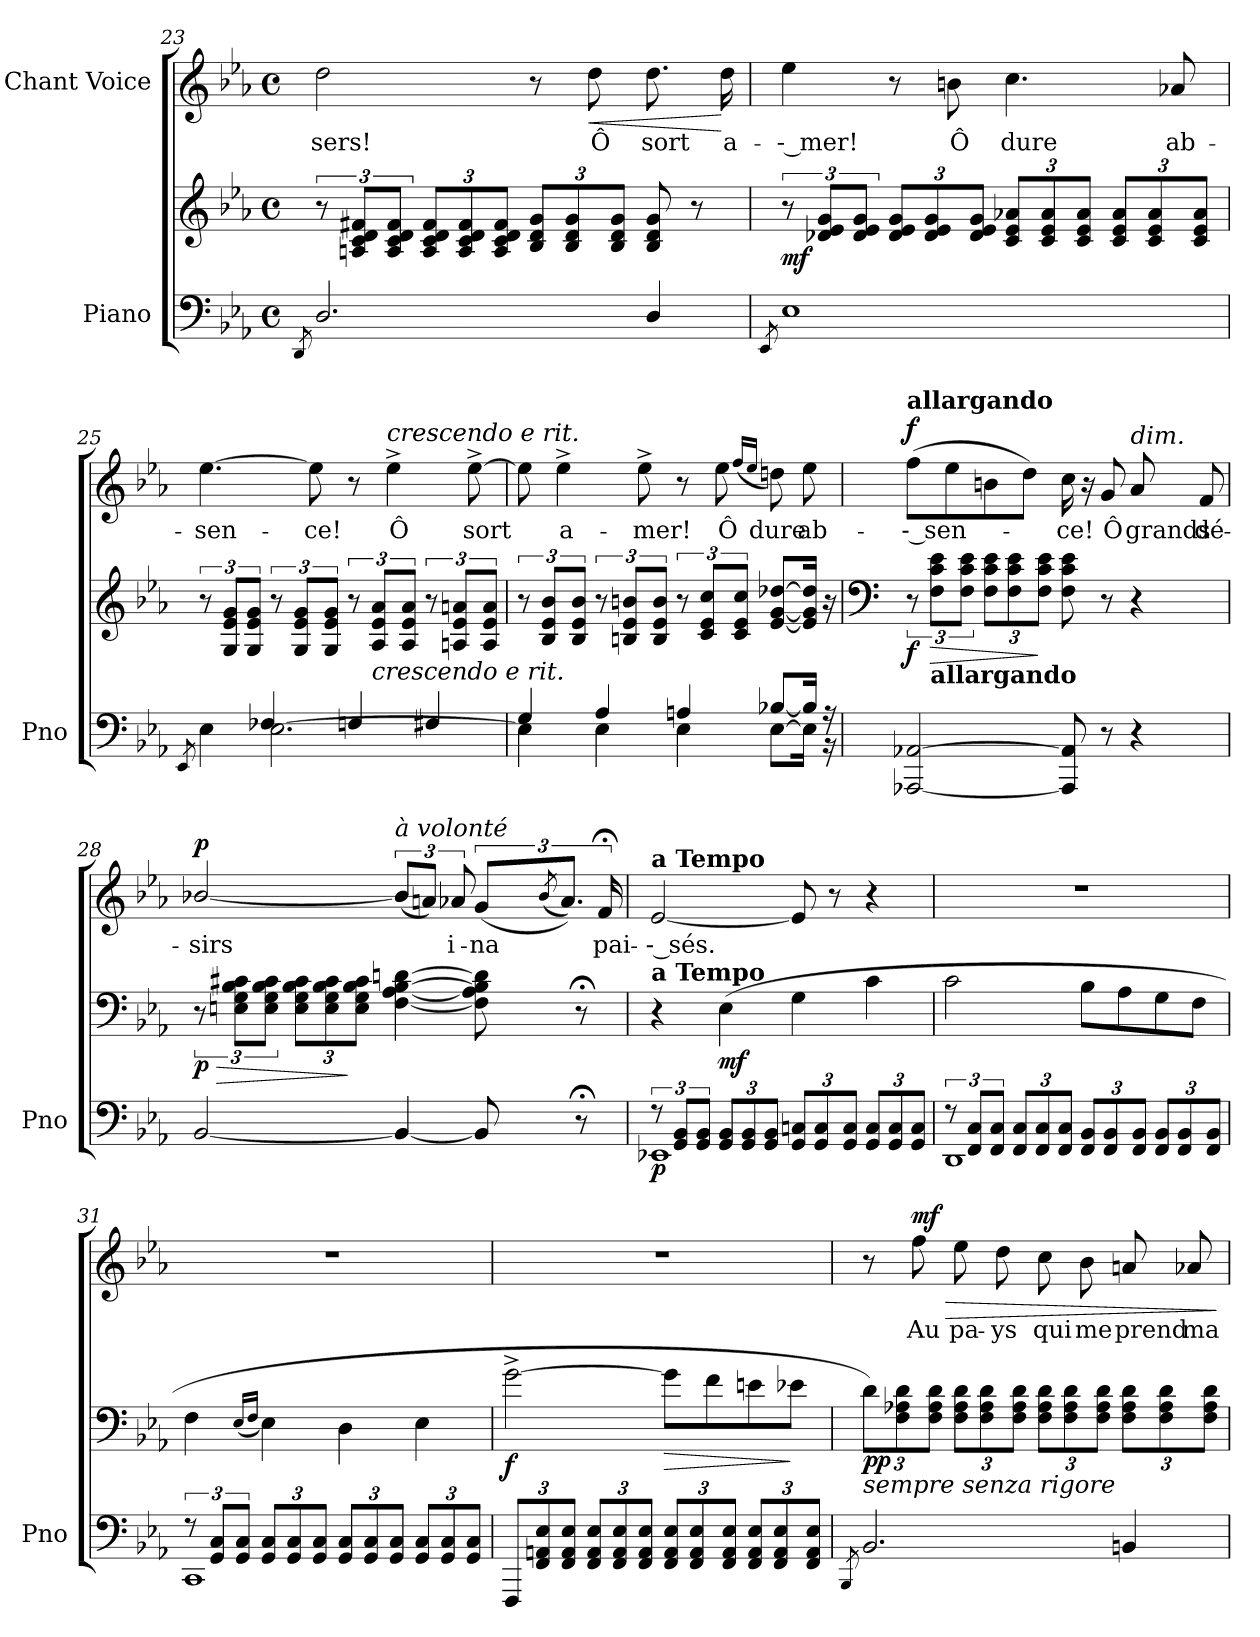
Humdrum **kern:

**kern	**kern	**dynam	**kern	**text	**dynam
*part2	*part2	*part2	*part1	*part1	*part1
*staff3	*staff2	*staff2/3	*staff1	*staff1	*staff1
*I"Piano	*	*	*I"Chant Voice	*	*
*I'Pno	*	*	*	*	*
*clefF4	*clefG2	*	*clefG2	*	*
*k[b-e-a-]	*k[b-e-a-]	*	*k[b-e-a-]	*	*
*M4/4	*M4/4	*	*M4/4	*	*
*met(c)	*met(c)	*	*met(c)	*	*
=23	=23	=23	=23	=23	=23
8qDD/	.	.	.	.	.
2.D/	12r	.	2dd\	-sers!	.
.	12An/ 12c/ 12d/ 12f#X/L	.	.	.	.
.	12A/ 12c/ 12d/ 12f#/J	.	.	.	.
*	*Xbrackettup	*	*	*	*
.	12A/ 12c/ 12d/ 12f#/L	.	.	.	.
.	12A/ 12c/ 12d/ 12f#/	.	.	.	.
.	12A/ 12c/ 12d/ 12f#/J	.	.	.	.
.	12B-/ 12d/ 12g/L	.	8r	.	.
.	12B-/ 12d/ 12g/	.	.	.	.
!	!	!	!	!	!LO:HP:b
.	.	.	8dd\	Ô	<
.	12B-/ 12d/ 12g/J	.	.	.	.
4D/	8B-/ 8d/ 8g/	.	8.dd\	sort	.
.	8r	.	.	.	.
.	.	.	16dd\	a-	[
=24	=24	=24	=24	=24	=24
8qEE-/	.	.	.	.	.
*	*brackettup	*	*	*	*
!	!	!LO:DY:b	!	!	!
1E-	12r	mf	4ee-\	-- mer!	.
.	12d-X/ 12e-/ 12g/L	.	.	.	.
.	12d-/ 12e-/ 12g/J	.	.	.	.
*	*Xbrackettup	*	*	*	*
.	12d-/ 12e-/ 12g/L	.	8r	.	.
.	12d-/ 12e-/ 12g/	.	.	.	.
.	.	.	8bn\	Ô	.
.	12d-/ 12e-/ 12g/J	.	.	.	.
.	12c/ 12e-/ 12a-X/L	.	4.cc\	dure	.
.	12c/ 12e-/ 12a-/	.	.	.	.
.	12c/ 12e-/ 12a-/J	.	.	.	.
.	12c/ 12e-/ 12a-/L	.	.	.	.
.	12c/ 12e-/ 12a-/	.	.	.	.
.	.	.	8a-X/	ab-	.
.	12c/ 12e-/ 12a-/J	.	.	.	.
=25	=25	=25	=25	=25	=25
8qEE-/	.	.	.	.	.
*^	*	*	*	*	*
*	*	*brackettup	*	*	*	*
4E-\	4ryy	12r	.	[4.ee-\	-sen-	.
.	.	12G/ 12e-/ 12g/L	.	.	.	.
.	.	12G/ 12e-/ 12g/J	.	.	.	.
[<2.E-\	4F-X/	12r	.	.	.	.
.	.	12G/ 12e-/ 12g/L	.	.	.	.
.	.	.	.	8ee-\]	-ce!	.
.	.	12G/ 12e-/ 12g/J	.	.	.	.
.	4Fn/	12r	.	8r	.	.
!	!	!LO:TX:b:i:t=crescendo    e     rit.	!	!	!	!
.	.	12A-/ 12e-/ 12a-/L	.	.	.	.
!	!	!	!	!LO:TX:a:i:t=crescendo    e     rit.	!	!
.	.	.	.	4ee-^\	Ô	.
.	.	12A-/ 12e-/ 12a-/J	.	.	.	.
.	4F#X/	12r	.	.	.	.
.	.	12An/ 12e-/ 12an/L	.	.	.	.
.	.	.	.	[8ee-^\	sort	.
.	.	12A/ 12e-/ 12a/J	.	.	.	.
=26	=26	=26	=26	=26	=26	=26
4E-\]	4G/	12r	.	8ee-\]	.	.
.	.	12B-/ 12e-/ 12b-/L	.	.	.	.
.	.	.	.	4ee-^\	a-	.
.	.	12B-/ 12e-/ 12b-/J	.	.	.	.
4E-\	4A-/	12r	.	.	.	.
.	.	12Bn/ 12e-/ 12bn/L	.	.	.	.
.	.	.	.	8ee-^\	-mer!	.
.	.	12B/ 12e-/ 12b/J	.	.	.	.
4E-\	4An/	12r	.	8r	.	.
.	.	12c/ 12e-/ 12cc/L	.	.	.	.
.	.	.	.	8ee-\	Ô	.
.	.	12c/ 12e-/ 12cc/J	.	.	.	.
.	.	.	.	(16qff/LL	.	.
.	.	.	.	16qee-/JJ	.	.
[8E-\L	[8B-X/L	[8e-/ [8g/ [8dd-X/L	.	8ddn\)	dure	.
16E-\Jk]	16B-/Jk]	16e-/] 16g/] 16dd-/]Jk	.	8ee-\	ab-	.
16r	16r	16r	.	.	.	.
*v	*v	*	*	*	*	*
=27	=27	=27	=27	=27	=27
*	*clefF4	*	*	*	*
*^	*	*	*	*	*
!	!	!	!	!LO:TX:a:B:t=allargando	!	!
!	!	!	!LO:DY:b	!	!	!LO:DY:a
*v	*v	*	*	*	*	*
[2AAA-X/ [2AA-X/	12r	f	(8ff\L	-- sen-	f
!	!LO:TX:b:B:t=allargando	!	!	!	!
!	!	!LO:HP:b	!	!	!
.	12F\ 12c\ 12e-\L	>	.	.	.
.	.	.	8ee-\	.	.
.	12F\ 12c\ 12e-\J	.	.	.	.
*	*Xbrackettup	*	*	*	*
.	12F\ 12c\ 12e-\L	.	8bn\	.	.
.	12F\ 12c\ 12e-\	.	.	.	.
.	.	.	8dd\J)	.	.
.	12F\ 12c\ 12e-\J	]	.	.	.
8AAA-/] 8AA-/]	8F\ 8c\ 8e-\	.	16cc\	-ce!	.
.	.	.	16r	.	.
8r	8r	.	8g/	Ô	.
!	!	!	!LO:TX:a:i:t=dim.	!	!
4r	4r	.	8a-/	grands	.
.	.	.	8f/	dé-	.
=28	=28	=28	=28	=28	=28
*	*brackettup	*	*	*	*
!	!	!LO:DY:b	!	!	!LO:DY:a
[2BB-/	12r	p	[2b-X/	-sirs	p
!	!	!LO:HP:b	!	!	!
.	12En\ 12G\ 12B-\ 12c#X\L	>	.	.	.
.	12E\ 12G\ 12B-\ 12c#\J	.	.	.	.
*	*Xbrackettup	*	*	*	*
.	12E\ 12G\ 12B-\ 12c#\L	.	.	.	.
.	12E\ 12G\ 12B-\ 12c#\	.	.	.	.
.	12E\ 12G\ 12B-\ 12c#\J	]	.	.	.
!	!	!	!LO:TX:i:t=à volonté	!	!
4BB-/_	[4F\ [4A-\ [4B-\ [4dn\	.	(12b-/L]	.	.
.	.	.	12an/J)	.	.
.	.	.	12a-X/	i-	.
8BB-/]	8F\] 8A-\] 8B-\] 8d\]	.	(12g/L	-na	.
.	.	.	(8qb-/	.	.
.	.	.	12.a-/J))	.	.
8r;<	8r;<	.	.	.	.
.	.	.	24f;</	pai-	.
=29	=29	=29	=29	=29	=29
*^	*	*	*	*	*
!	!	!	!	!LO:TX:a:B:t=a Tempo	!	!
!	!	!LO:TX:a:B:t=a Tempo	!	!	!	!
!	!	!	!LO:DY:b=2	!	!	!
12r	1EE-X	4r	p	[2e-/	-- sés.	.
12GG/ 12BB-/L	.	.	.	.	.	.
12GG/ 12BB-/J	.	.	.	.	.	.
*Xbrackettup	*	*	*	*	*	*
!	!	!	!LO:DY:b	!	!	!
12GG/ 12BB-/L	.	(4E-\	mf	.	.	.
12GG/ 12BB-/	.	.	.	.	.	.
12GG/ 12BB-/J	.	.	.	.	.	.
12GG/ 12Cn/L	.	4G\	.	8e-/]	.	.
12GG/ 12C/	.	.	.	.	.	.
.	.	.	.	8r	.	.
12GG/ 12C/J	.	.	.	.	.	.
12GG/ 12C/L	.	4c\	.	4r	.	.
12GG/ 12C/	.	.	.	.	.	.
12GG/ 12C/J	.	.	.	.	.	.
=30	=30	=30	=30	=30	=30	=30
*brackettup	*	*	*	*	*	*
12r	1DD	2c\	.	1r	.	.
12FF/ 12C/L	.	.	.	.	.	.
12FF/ 12C/J	.	.	.	.	.	.
*Xbrackettup	*	*	*	*	*	*
12FF/ 12C/L	.	.	.	.	.	.
12FF/ 12C/	.	.	.	.	.	.
12FF/ 12C/J	.	.	.	.	.	.
12FF/ 12BB-/L	.	8B-\L	.	.	.	.
12FF/ 12BB-/	.	.	.	.	.	.
.	.	8A-\	.	.	.	.
12FF/ 12BB-/J	.	.	.	.	.	.
12FF/ 12BB-/L	.	8G\	.	.	.	.
12FF/ 12BB-/	.	.	.	.	.	.
.	.	8F\J	.	.	.	.
12FF/ 12BB-/J	.	.	.	.	.	.
=31	=31	=31	=31	=31	=31	=31
*brackettup	*	*	*	*	*	*
12r	1CC	4F\	.	1r	.	.
12GG/ 12C/L	.	.	.	.	.	.
12GG/ 12C/J	.	.	.	.	.	.
.	.	(16qE-/LL	.	.	.	.
.	.	16qF/JJ	.	.	.	.
*Xbrackettup	*	*	*	*	*	*
12GG/ 12C/L	.	4E-\)	.	.	.	.
12GG/ 12C/	.	.	.	.	.	.
12GG/ 12C/J	.	.	.	.	.	.
12GG/ 12C/L	.	4D\	.	.	.	.
12GG/ 12C/	.	.	.	.	.	.
12GG/ 12C/J	.	.	.	.	.	.
12GG/ 12C/L	.	4E-\	.	.	.	.
12GG/ 12C/	.	.	.	.	.	.
12GG/ 12C/J	.	.	.	.	.	.
*v	*v	*	*	*	*	*
=32	=32	=32	=32	=32	=32
!	!	!LO:DY:b	!	!	!
12FFF/L	[2g^\	f	1r	.	.
12FF/ 12AAn/ 12E-/	.	.	.	.	.
12FF/ 12AA/ 12E-/J	.	.	.	.	.
12FF/ 12AA/ 12E-/L	.	.	.	.	.
12FF/ 12AA/ 12E-/	.	.	.	.	.
12FF/ 12AA/ 12E-/J	.	.	.	.	.
!	!	!LO:HP:b	!	!	!
12FF/ 12AA/ 12E-/L	8g\L]	>	.	.	.
12FF/ 12AA/ 12E-/	.	.	.	.	.
.	8f\	.	.	.	.
12FF/ 12AA/ 12E-/J	.	.	.	.	.
12FF/ 12AA/ 12E-/L	8en\	.	.	.	.
12FF/ 12AA/ 12E-/	.	.	.	.	.
.	8e-X\J	]	.	.	.
12FF/ 12AA/ 12E-/J	.	.	.	.	.
=33	=33	=33	=33	=33	=33
8qBBB-/	.	.	.	.	.
!	!LO:TX:b:i:t=sempre senza rigore	!	!	!	!
!	!	!LO:DY:b	!	!	!
2.BB-/	12d\L)	pp	8r	.	.
.	12F\ 12A-X\ 12d\	.	.	.	.
!	!	!	!	!	!LO:HP:b
!	!	!	!	!	!LO:DY:n=1:a
.	.	.	8ff\	Au	> mf
.	12F\ 12A-\ 12d\J	.	.	.	.
.	12F\ 12A-\ 12d\L	.	8ee-\	pa-	.
.	12F\ 12A-\ 12d\	.	.	.	.
.	.	.	8dd\	-ys	.
.	12F\ 12A-\ 12d\J	.	.	.	.
.	12F\ 12A-\ 12d\L	.	8cc\	qui	.
.	12F\ 12A-\ 12d\	.	.	.	.
.	.	.	8b-\	me	.
.	12F\ 12A-\ 12d\J	.	.	.	.
4BBn/	12F\ 12A-\ 12d\L	.	8an/	prend	.
.	12F\ 12A-\ 12d\	.	.	.	.
.	.	.	8a-X/	ma	.
.	12F\ 12A-\ 12d\J	.	.	.	.
.	.	.	.	.	]
=	=	=	=	=	=
*-	*-	*-	*-	*-	*-
